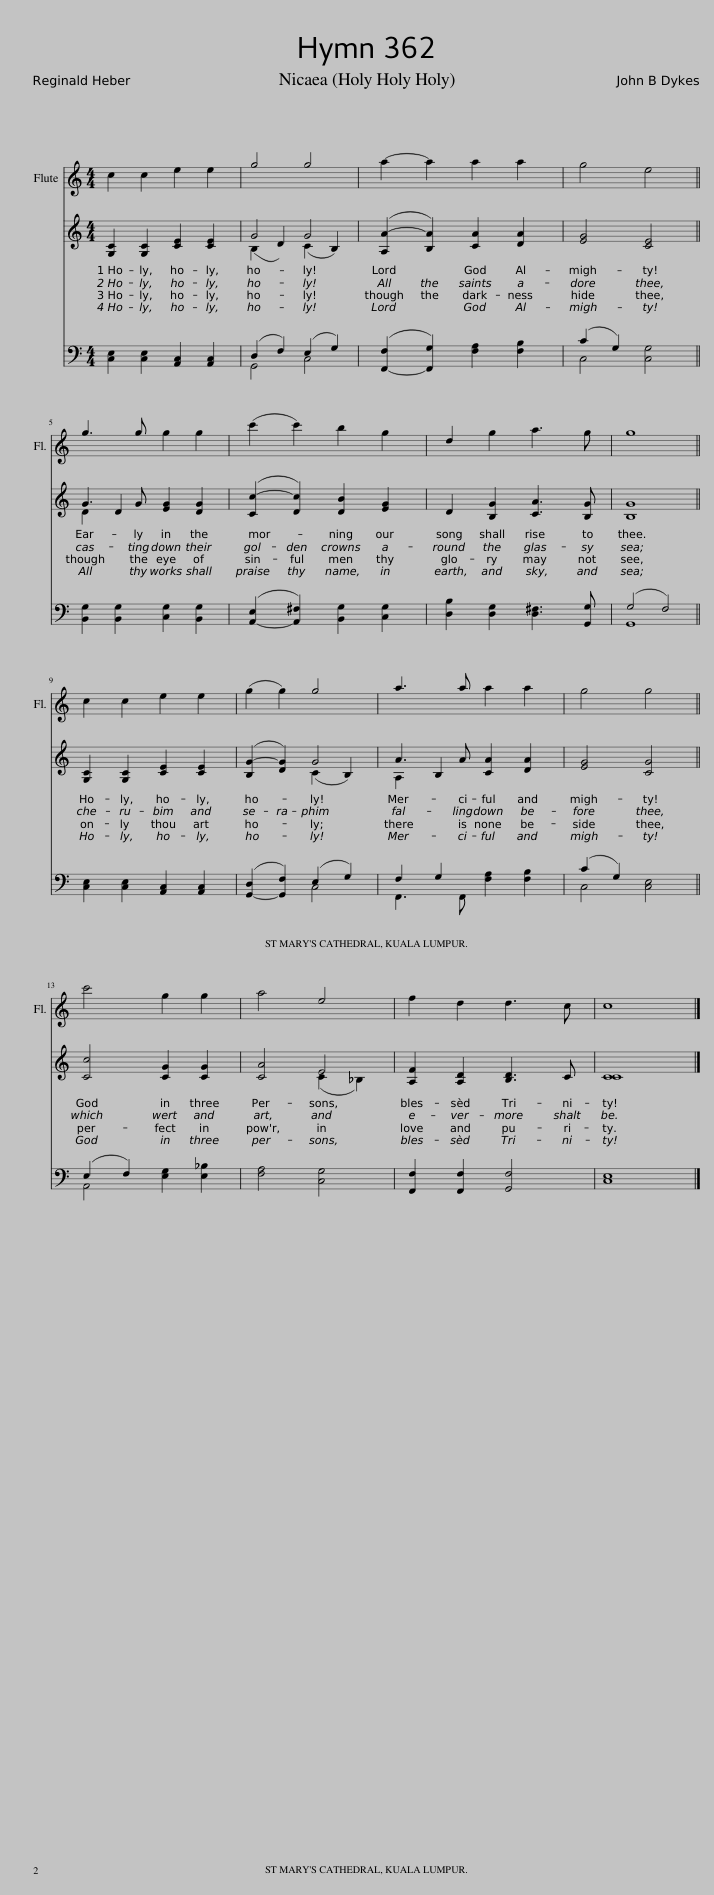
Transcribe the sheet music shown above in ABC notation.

X:1
%%score 1 ( 2 3 ) ( 4 5 )
L:1/8
M:4/4
I:linebreak $
K:C
V:1 treble
V:2 treble
V:3 treble
V:4 bass
V:5 bass
V:1
 c2 c2 e2 e2 | g4 g4 | a2- a2 a2 a2 | g4 e4 ||$ g3 g g2 g2 | %5
 (c'2 c'2) b2 g2 | d2 g2 a3 g | g8 ||$ c2 c2 e2 e2 | (g2 g2) g4 | %10
 a3 a a2 a2 | g4 g4 ||$ c'4 g2 g2 | a4 e4 | f2 d2 d3 c | %15
 c8 |] %16
V:2
 [G,C]2 [G,C]2 [CE]2 [CE]2 | G4 G4 | ([A,A-]2 [B,A]2) [CA]2 [DA]2 | [EG]4 [CE]4 ||$ G3 G [EG]2 [DG]2 | %5
 ([Cc-]2 [Dc]2) [DB]2 [EG]2 | D2 [B,G]2 [CA]3 [B,G] | [B,G]8 ||$ [G,C]2 [G,C]2 [CE]2 [CE]2 | ([B,G-]2 [DG]2) G4 | %10
 A3 A [CA]2 [DA]2 | [EG]4 [CG]4 ||$ [Cc]4 [CG]2 [CG]2 | [CA]4 E4 | [A,F]2 [A,D]2 [B,D]3 C | %15
 [CC]8 |] %16
V:3
 x8 | (B,2 D2) (C2 B,2) | x8 | x8 ||$ D2 D2 x4 | %5
 x8 | x8 | x8 ||$ x8 | x4 (C2 B,2) | %10
 A,2 B,2 x4 | x8 ||$ x8 | x4 (C2 _B,2) | x8 | %15
 x8 |] %16
V:4
 [C,E,]2 [C,E,]2 [A,,C,]2 [A,,C,]2 | (D,2 F,2) (E,2 G,2) | ([F,,-F,]2 [F,,G,]2) [F,A,]2 [F,B,]2 | (C2 G,2) [C,G,]4 ||$ [B,,G,]2 [B,,G,]2 [C,G,]2 [B,,G,]2 | %5
 ([A,,-E,]2 [A,,^F,]2) [B,,G,]2 [C,G,]2 | [D,B,]2 [D,G,]2 [D,^F,]3 [G,,G,] | (G,4 F,4) ||$ [C,E,]2 [C,E,]2 [A,,C,]2 [A,,C,]2 | ([G,,-D,]2 [G,,F,]2) (E,2 G,2) | %10
 F,2 G,2 [F,A,]2 [F,B,]2 | (C2 G,2) [C,E,]4 ||$ (E,2 F,2) [E,G,]2 [E,_B,]2 | [F,A,]4 [C,G,]4 | [F,,F,]2 [F,,F,]2 [G,,F,]4 | %15
 [C,E,]8 |] %16
V:5
 x8 | G,,4 C,4 | x8 | C,4 x4 ||$ x8 | %5
 x8 | x8 | G,,8 ||$ x8 | x4 C,4 | %10
 F,,3 F,, x4 | C,4 x4 ||$ A,,4 x4 | x8 | x8 | %15
 x8 |] %16
